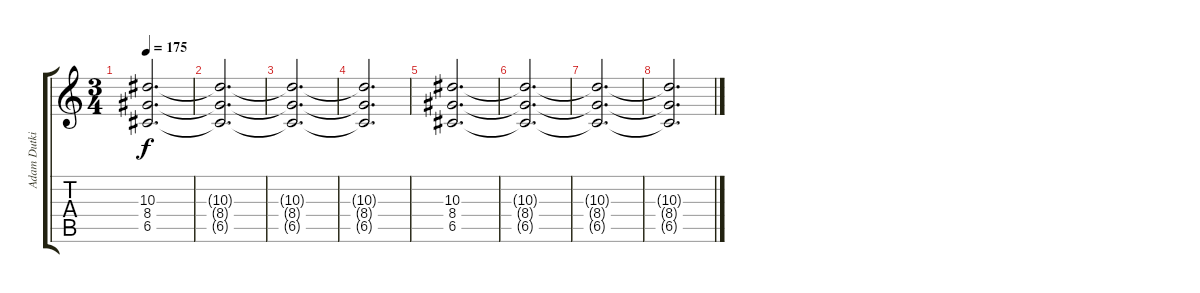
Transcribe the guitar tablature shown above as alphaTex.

\track ("Adam Dutkiewicz" "Adam Dutki") {instrument distortionguitar}
\staff {score tabs}
\tuning (D4 A3 F3 C3 G2 C2) {hide}
\ts (3 4)
\tempo 175
\clef g2
\ks c
(10.3 8.4 6.5).2{d dy f} |
(10.3{t} 8.4{t} 6.5{t}).2{d} |
(10.3{t} 8.4{t} 6.5{t}).2{d} |
(10.3{t} 8.4{t} 6.5{t}).2{d} |
(10.3 8.4 6.5).2{d} |
(10.3{t} 8.4{t} 6.5{t}).2{d} |
(10.3{t} 8.4{t} 6.5{t}).2{d} |
(10.3{t} 8.4{t} 6.5{t}).2{d}
